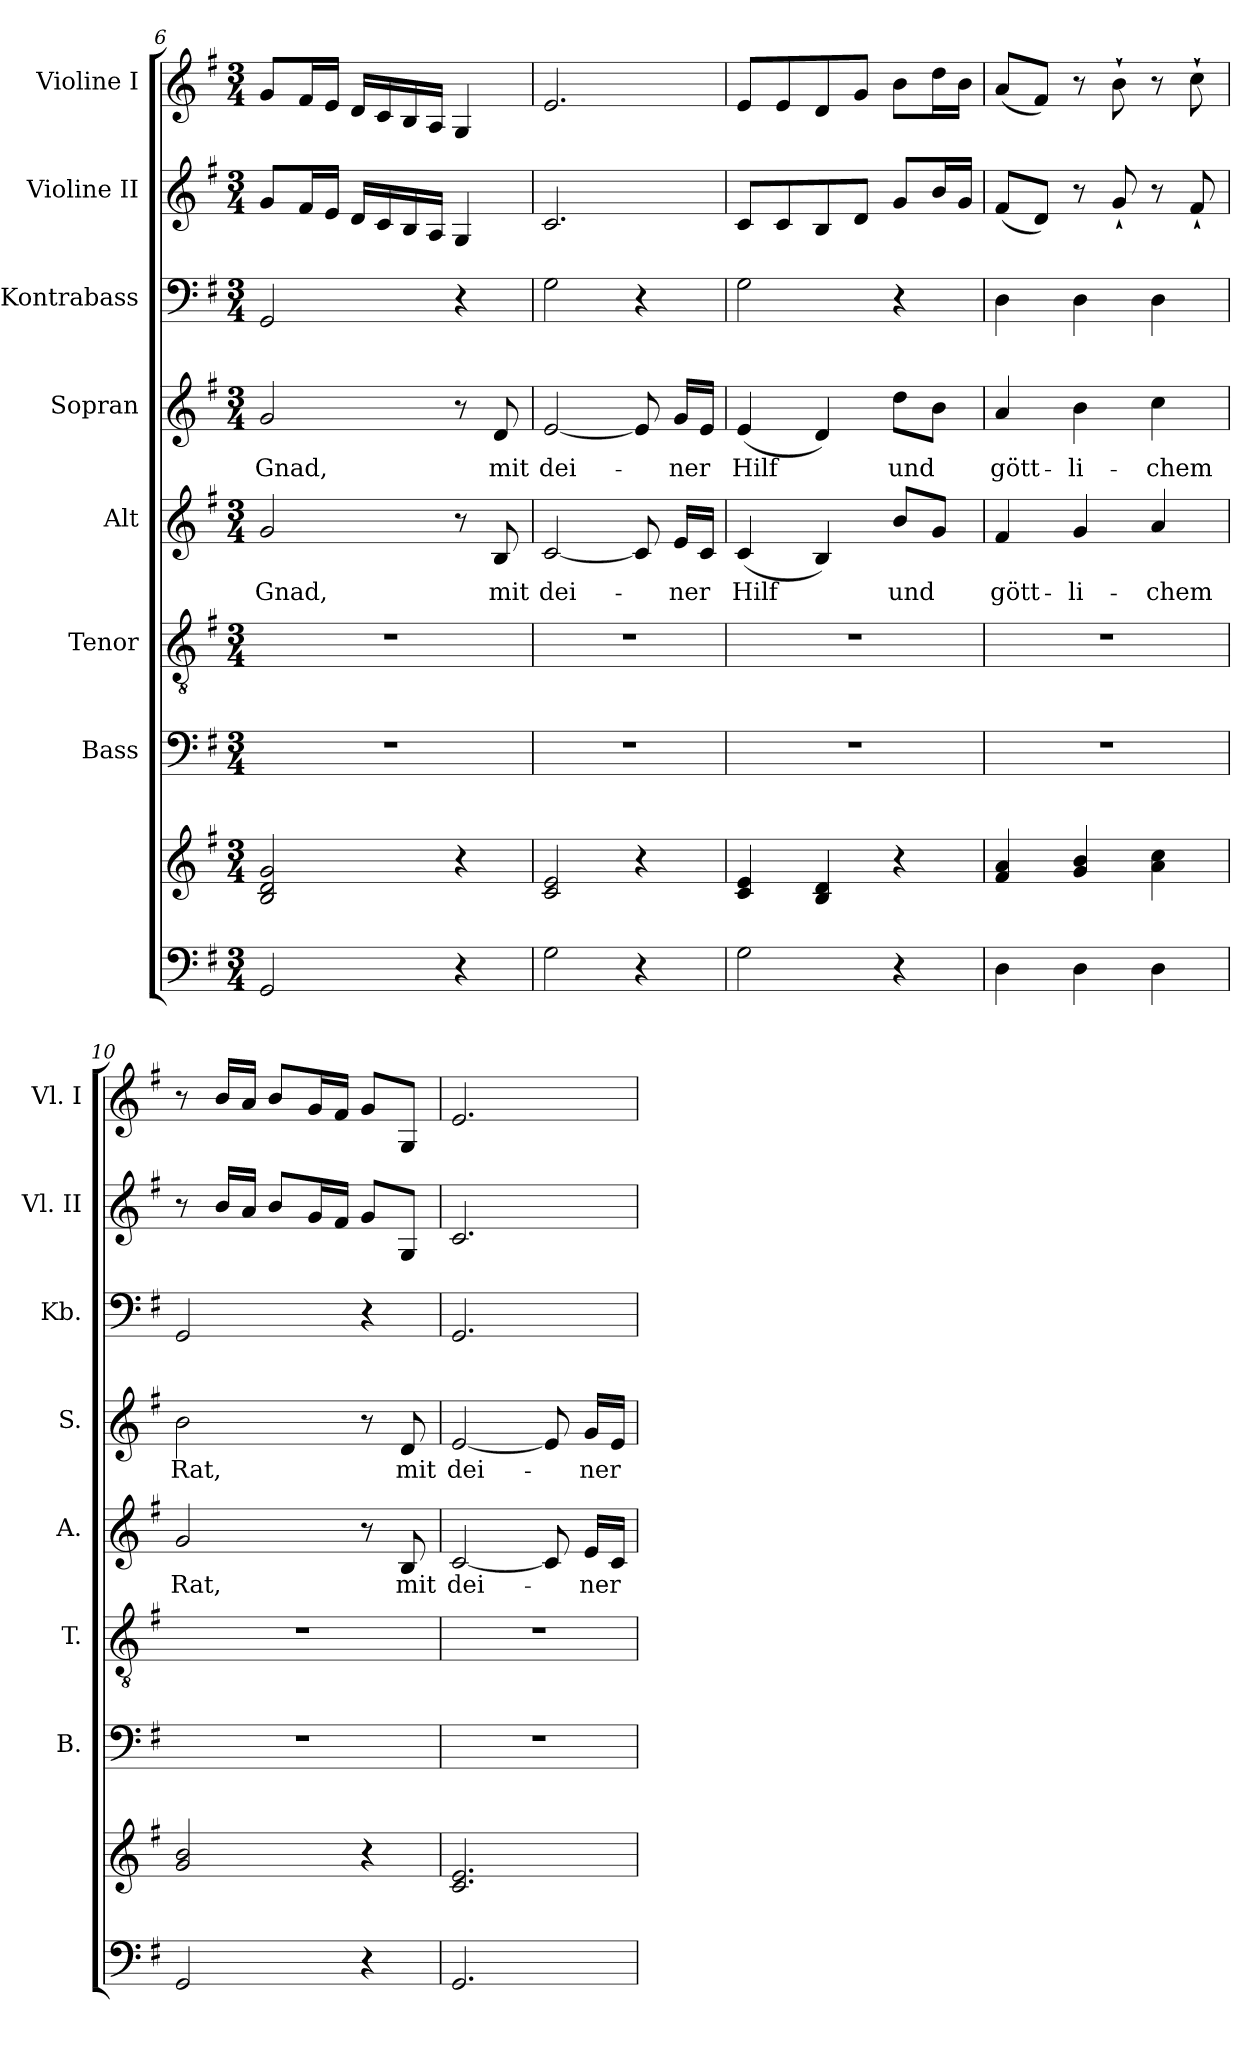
**kern	**kern	**kern	**kern	**kern	**text	**kern	**text	**kern	**kern	**kern
*part8	*part8	*part7	*part6	*part5	*part5	*part4	*part4	*part3	*part2	*part1
*staff9	*staff8	*staff7	*staff6	*staff5	*staff5	*staff4	*staff4	*staff3	*staff2	*staff1
*	*	*I"Bass	*I"Tenor	*I"Alt	*	*I"Sopran	*	*I"Kontrabass	*I"Violine II	*I"Violine I
*	*	*I'B.	*I'T.	*I'A.	*	*I'S.	*	*I'Kb.	*I'Vl. II	*I'Vl. I
!!LO:PB:g=z
*clefF4	*clefG2	*clefF4	*clefGv2	*clefG2	*	*clefG2	*	*clefF4	*clefG2	*clefG2
*	*	*	*	*	*	*	*	*ITrd7c12	*	*
*k[f#]	*k[f#]	*k[f#]	*k[f#]	*k[f#]	*	*k[f#]	*	*k[f#]	*k[f#]	*k[f#]
*G:	*G:	*G:	*G:	*G:	*	*G:	*	*G:	*G:	*G:
*M3/4	*M3/4	*M3/4	*M3/4	*M3/4	*	*M3/4	*	*M3/4	*M3/4	*M3/4
=6	=6	=6	=6	=6	=6	=6	=6	=6	=6	=6
!	!	!	!	!	!LO:LY:b	!	!LO:LY:b	!	!	!
2GG/	2B/ 2d/ 2g/	2.r	2.r	2g/	Gnad,	2g/	Gnad,	2GGG/	8g/L	8g/L
.	.	.	.	.	.	.	.	.	16f#/L	16f#/L
.	.	.	.	.	.	.	.	.	16e/JJ	16e/JJ
.	.	.	.	.	.	.	.	.	16d/LL	16d/LL
.	.	.	.	.	.	.	.	.	16c/	16c/
.	.	.	.	.	.	.	.	.	16B/	16B/
.	.	.	.	.	.	.	.	.	16A/JJ	16A/JJ
4r	4r	.	.	8r	.	8r	.	4r	4G/	4G/
!	!	!	!	!	!LO:LY:b	!	!LO:LY:b	!	!	!
.	.	.	.	8B/	mit	8d/	mit	.	.	.
=7	=7	=7	=7	=7	=7	=7	=7	=7	=7	=7
!	!	!	!	!	!LO:LY:b	!	!LO:LY:b	!	!	!
2G\	2c/ 2e/	2.r	2.r	[2c/	dei-	[2e/	dei-	2GG\	2.c/	2.e/
4r	4r	.	.	8c/]	.	8e/]	.	4r	.	.
!	!	!	!	!	!LO:LY:b	!	!LO:LY:b	!	!	!
.	.	.	.	16e/LL	-ner	16g/LL	-ner	.	.	.
.	.	.	.	16c/JJ	.	16e/JJ	.	.	.	.
=8	=8	=8	=8	=8	=8	=8	=8	=8	=8	=8
!	!	!	!	!	!LO:LY:b	!	!LO:LY:b	!	!	!
2G\	4c/ 4e/	2.r	2.r	(4c/	Hilf	(<4e/	Hilf	2GG\	8c/L	8e/L
.	.	.	.	.	.	.	.	.	8c/	8e/
.	4B/ 4d/	.	.	4B/)	.	4d/)	.	.	8B/	8d/
.	.	.	.	.	.	.	.	.	8d/J	8g/J
!	!	!	!	!	!LO:LY:b	!	!LO:LY:b	!	!	!
4r	4r	.	.	8b/L	und	8dd\L	und	4r	8g/L	8b\L
.	.	.	.	8g/J	.	8b\J	.	.	16b/L	16dd\L
.	.	.	.	.	.	.	.	.	16g/JJ	16b\JJ
=9	=9	=9	=9	=9	=9	=9	=9	=9	=9	=9
!	!	!	!	!	!LO:LY:b	!	!LO:LY:b	!	!	!
4D\	4f#/ 4a/	2.r	2.r	4f#/	gött-	4a/	gött-	4DD\	(<8f#/L	(<8a/L
.	.	.	.	.	.	.	.	.	8d/J)	8f#/J)
!	!	!	!	!	!LO:LY:b	!	!LO:LY:b	!	!	!
4D\	4g/ 4b/	.	.	4g/	-li-	4b\	-li-	4DD\	8r	8r
.	.	.	.	.	.	.	.	.	8g`</	8b`>\
!	!	!	!	!	!LO:LY:b	!	!LO:LY:b	!	!	!
4D\	4a\ 4cc\	.	.	4a/	-chem	4cc\	-chem	4DD\	8r	8r
.	.	.	.	.	.	.	.	.	8f#`</	8cc`>\
=10	=10	=10	=10	=10	=10	=10	=10	=10	=10	=10
!	!	!	!	!	!LO:LY:b	!	!LO:LY:b	!	!	!
2GG/	2g/ 2b/	2.r	2.r	2g/	Rat,	2b\	Rat,	2GGG/	8r	8r
.	.	.	.	.	.	.	.	.	16b/LL	16b/LL
.	.	.	.	.	.	.	.	.	16a/JJ	16a/JJ
.	.	.	.	.	.	.	.	.	8b/L	8b/L
.	.	.	.	.	.	.	.	.	16g/L	16g/L
.	.	.	.	.	.	.	.	.	16f#/JJ	16f#/JJ
4r	4r	.	.	8r	.	8r	.	4r	8g/L	8g/L
!	!	!	!	!	!LO:LY:b	!	!LO:LY:b	!	!	!
.	.	.	.	8B/	mit	8d/	mit	.	8G/J	8G/J
!!LO:PB:g=z
=11	=11	=11	=11	=11	=11	=11	=11	=11	=11	=11
!	!	!	!	!	!LO:LY:b	!	!LO:LY:b	!	!	!
2.GG/	2.c/ 2.e/	2.r	2.r	[2c/	dei-	[2e/	dei-	2.GGG/	2.c/	2.e/
.	.	.	.	8c/]	.	8e/]	.	.	.	.
!	!	!	!	!	!LO:LY:b	!	!LO:LY:b	!	!	!
.	.	.	.	16e/LL	-ner	16g/LL	-ner	.	.	.
.	.	.	.	16c/JJ	.	16e/JJ	.	.	.	.
=	=	=	=	=	=	=	=	=	=	=
*-	*-	*-	*-	*-	*-	*-	*-	*-	*-	*-
